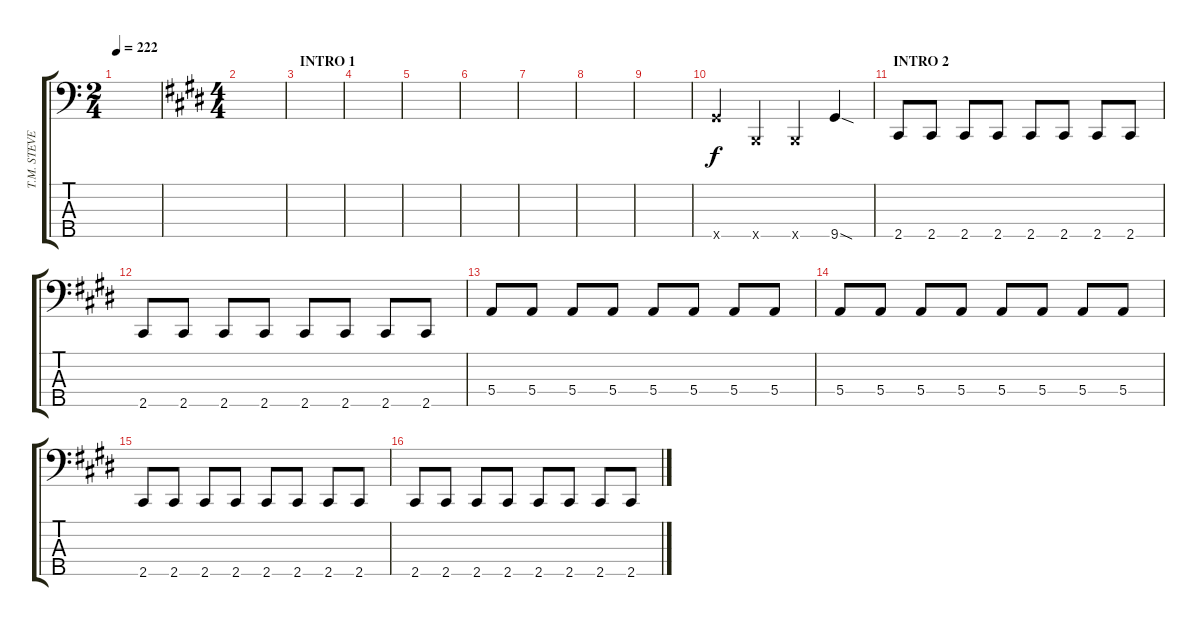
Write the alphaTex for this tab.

\track ("T.M. STEVENS" "T.M. STEVE") {instrument electricbasspick}
\staff {score tabs}
\tuning (G2 D2 A1 E1 B0) {hide}
\ts (2 4)
\tempo 222
\clef f4
\ks c
|
\ts (4 4)
\ks c#minor
|
\section ("" "INTRO 1")
|
|
|
|
|
|
|
9.5{x}.4 0.5{x}.4 0.5{x}.4 9.5{sod}.4 |
\section ("" "INTRO 2")
2.5.8 2.5.8 2.5.8 2.5.8 2.5.8 2.5.8 2.5.8 2.5.8 |
2.5.8 2.5.8 2.5.8 2.5.8 2.5.8 2.5.8 2.5.8 2.5.8 |
5.4.8 5.4.8 5.4.8 5.4.8 5.4.8 5.4.8 5.4.8 5.4.8 |
5.4.8 5.4.8 5.4.8 5.4.8 5.4.8 5.4.8 5.4.8 5.4.8 |
2.5.8 2.5.8 2.5.8 2.5.8 2.5.8 2.5.8 2.5.8 2.5.8 |
2.5.8 2.5.8 2.5.8 2.5.8 2.5.8 2.5.8 2.5.8 2.5.8
